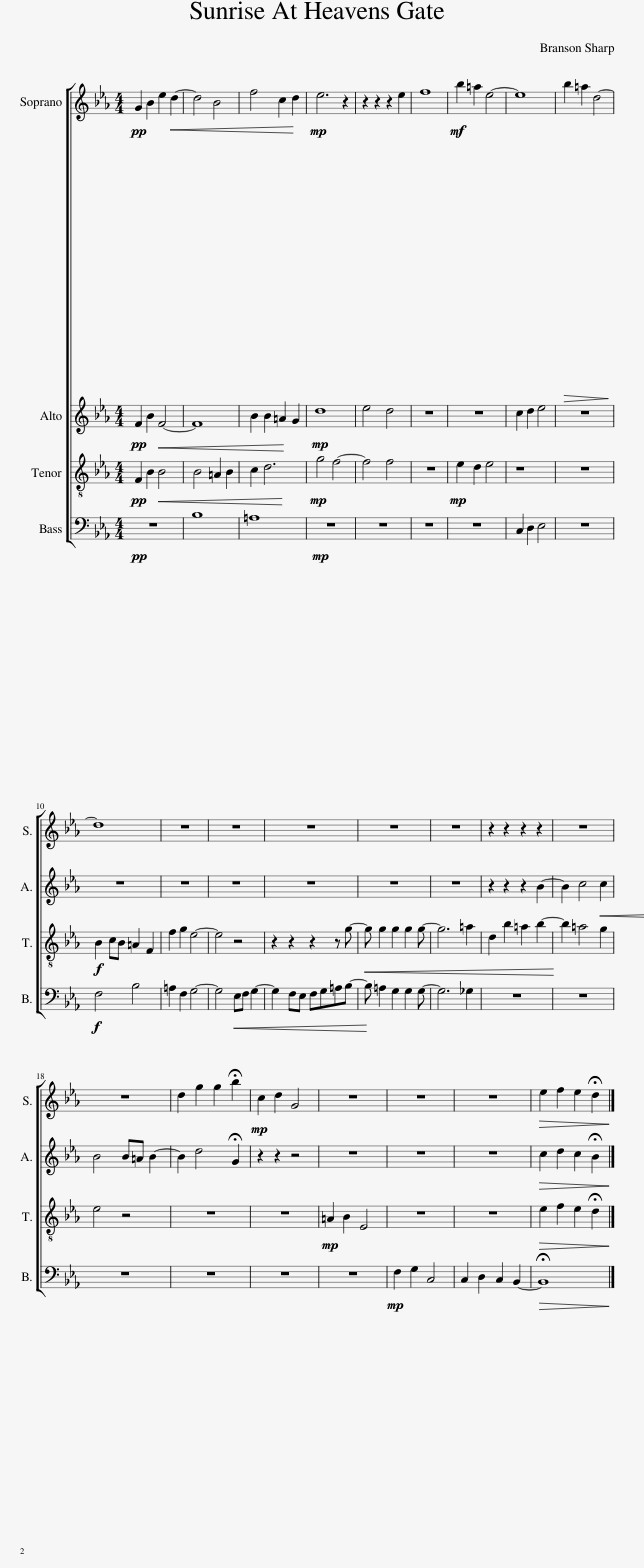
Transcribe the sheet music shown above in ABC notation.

X:1
%%score [ 1 2 3 4 ]
L:1/8
M:4/4
I:linebreak $
K:Eb
V:1 treble
V:2 treble
V:3 treble-8
V:4 bass
V:1
!pp! G2 B2 e2!<(! d2-!<)! | d4 B4 | f4 c2 d2 |!mp! e6 z2 | z2 z2 z2 e2 | %5
 f8 |!mf! b2 =a2 e4- | e8 |!>(! b2 =a2 d4-!>)! |$ d8 | %10
 z8 | z8 | z8 | z8 | z8 | %15
 z2 z2 z2 z2 | z8 |$ z8 | d2 g2 g2 !fermata!b2 |!mp! c2 d2 G4 | %20
 z8 | z8 | z8 |!>(! e2 f2 e2 !fermata!d2!>)! |] %24
V:2
!pp! F2 B2!<(! F4-!<)! | F8 | B2 B2 =A2 G2 |!mp! d8 | e4 d4 | %5
 z8 | z8 | c2 d2 e4 | z8 |$ z8 | %10
 z8 | z8 | z8 | z8 | z8 | %15
 z2 z2 z2 B2- | B2 c4!<(! c2!<)! |$ B4 B=A B2- | B2 d4 !fermata!G2 | z2 z2 z4 | %20
 z8 | z8 | z8 |!>(! c2 d2 c2 !fermata!B2!>)! |] %24
V:3
!pp! F2 B2!<(! B4!<)! | B4 =A2 B2 | c2 d6 |!mp! g4 f4- | f4 f4 | %5
 z8 |!mp! e2 d2 e4 | z8 | z8 |$!f! B2 cB =A2 F2 | %10
 f2 g2 e4- | e4 z4 | z2 z2 z2 z g- |!<(! g g2 g2 g2 g-!<)! | g6 =a2 | %15
 d2 b2 =a2 b2- | b2 =a4 g2 |$ e4 z4 | z8 | z8 | %20
!mp! =A2 B2 E4 | z8 | z8 |!>(! e2 f2 e2 !fermata!d2!>)! |] %24
V:4
!pp! z8 | B,8 | =A,8 |!mp! z8 | z8 | %5
 z8 | z8 | C,2 D,2 E,4 | z8 |$!f! F,4 B,4 | %10
 =A,2 F,2 G,4- | G,4!<(! E,F, G,2-!<)! | G,2 F,E, F,G,=A,B,- | B, =A,2 G,2 G,2 G,- | G,6 _G,2 | %15
 z8 | z8 |$ z8 | z8 | z8 | %20
 z8 |!mp! F,2 G,2 C,4 | C,2 D,2 C,2 B,,2- |!>(! !fermata!B,,8!>)! |] %24
